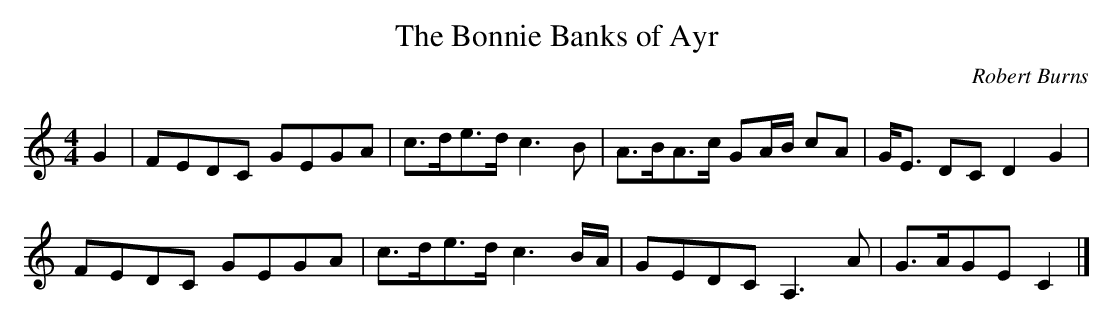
X:1
T:Bonnie Banks of Ayr, The
C:Robert Burns
M:4/4
L:1/8
K:C
G2| FEDC GEGA | c>de>d c3 B    | A>BA>c GA/B/ cA | G<E DC D2 G2 |
    FEDC GEGA | c>de>d c3 B/A/ | GEDC   A,3    A | G>AGE  C2|]
